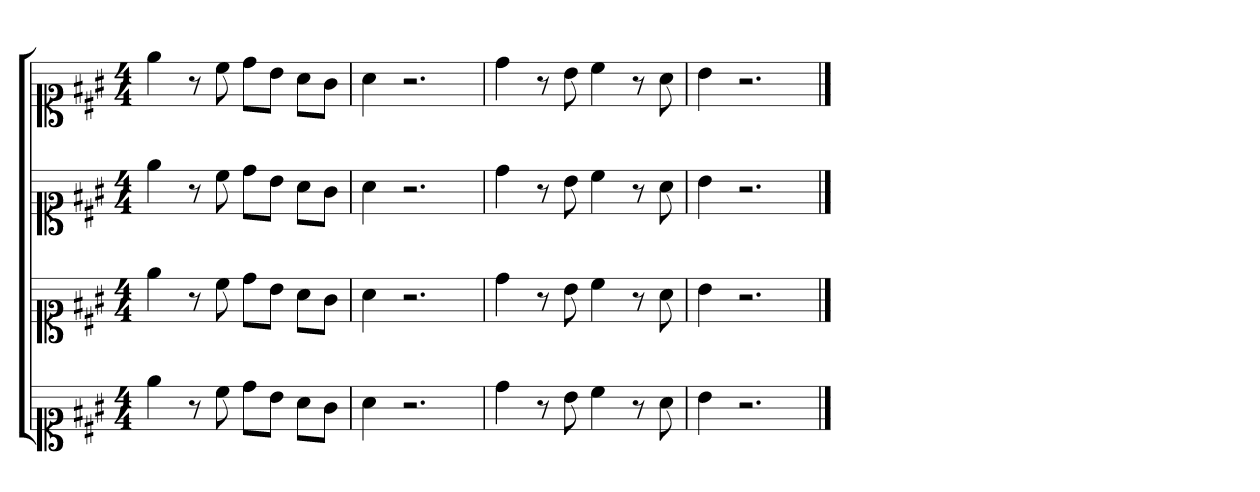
**kern	**kern	**kern	**kern
*part4	*part3	*part2	*part1
*staff4	*staff3	*staff2	*staff1
*clefC1	*clefC1	*clefC1	*clefC1
*k[f#c#g#]	*k[f#c#g#]	*k[f#c#g#]	*k[f#c#g#]
*A:	*A:	*A:	*A:
*M4/4	*M4/4	*M4/4	*M4/4
=1	=1	=1	=1
4ee	4ee	4ee	4ee
8r	8r	8r	8r
8cc#	8cc#	8cc#	8cc#
8dd\L	8dd\L	8dd\L	8dd\L
8b\J	8b\J	8b\J	8b\J
8a\L	8a\L	8a\L	8a\L
8g#\J	8g#\J	8g#\J	8g#\J
=2	=2	=2	=2
4a	4a	4a	4a
2.r	2.r	2.r	2.r
=3	=3	=3	=3
4dd	4dd	4dd	4dd
8r	8r	8r	8r
8b	8b	8b	8b
4cc#	4cc#	4cc#	4cc#
8r	8r	8r	8r
8a	8a	8a	8a
=4	=4	=4	=4
4b	4b	4b	4b
2.r	2.r	2.r	2.r
==	==	==	==
*-	*-	*-	*-
